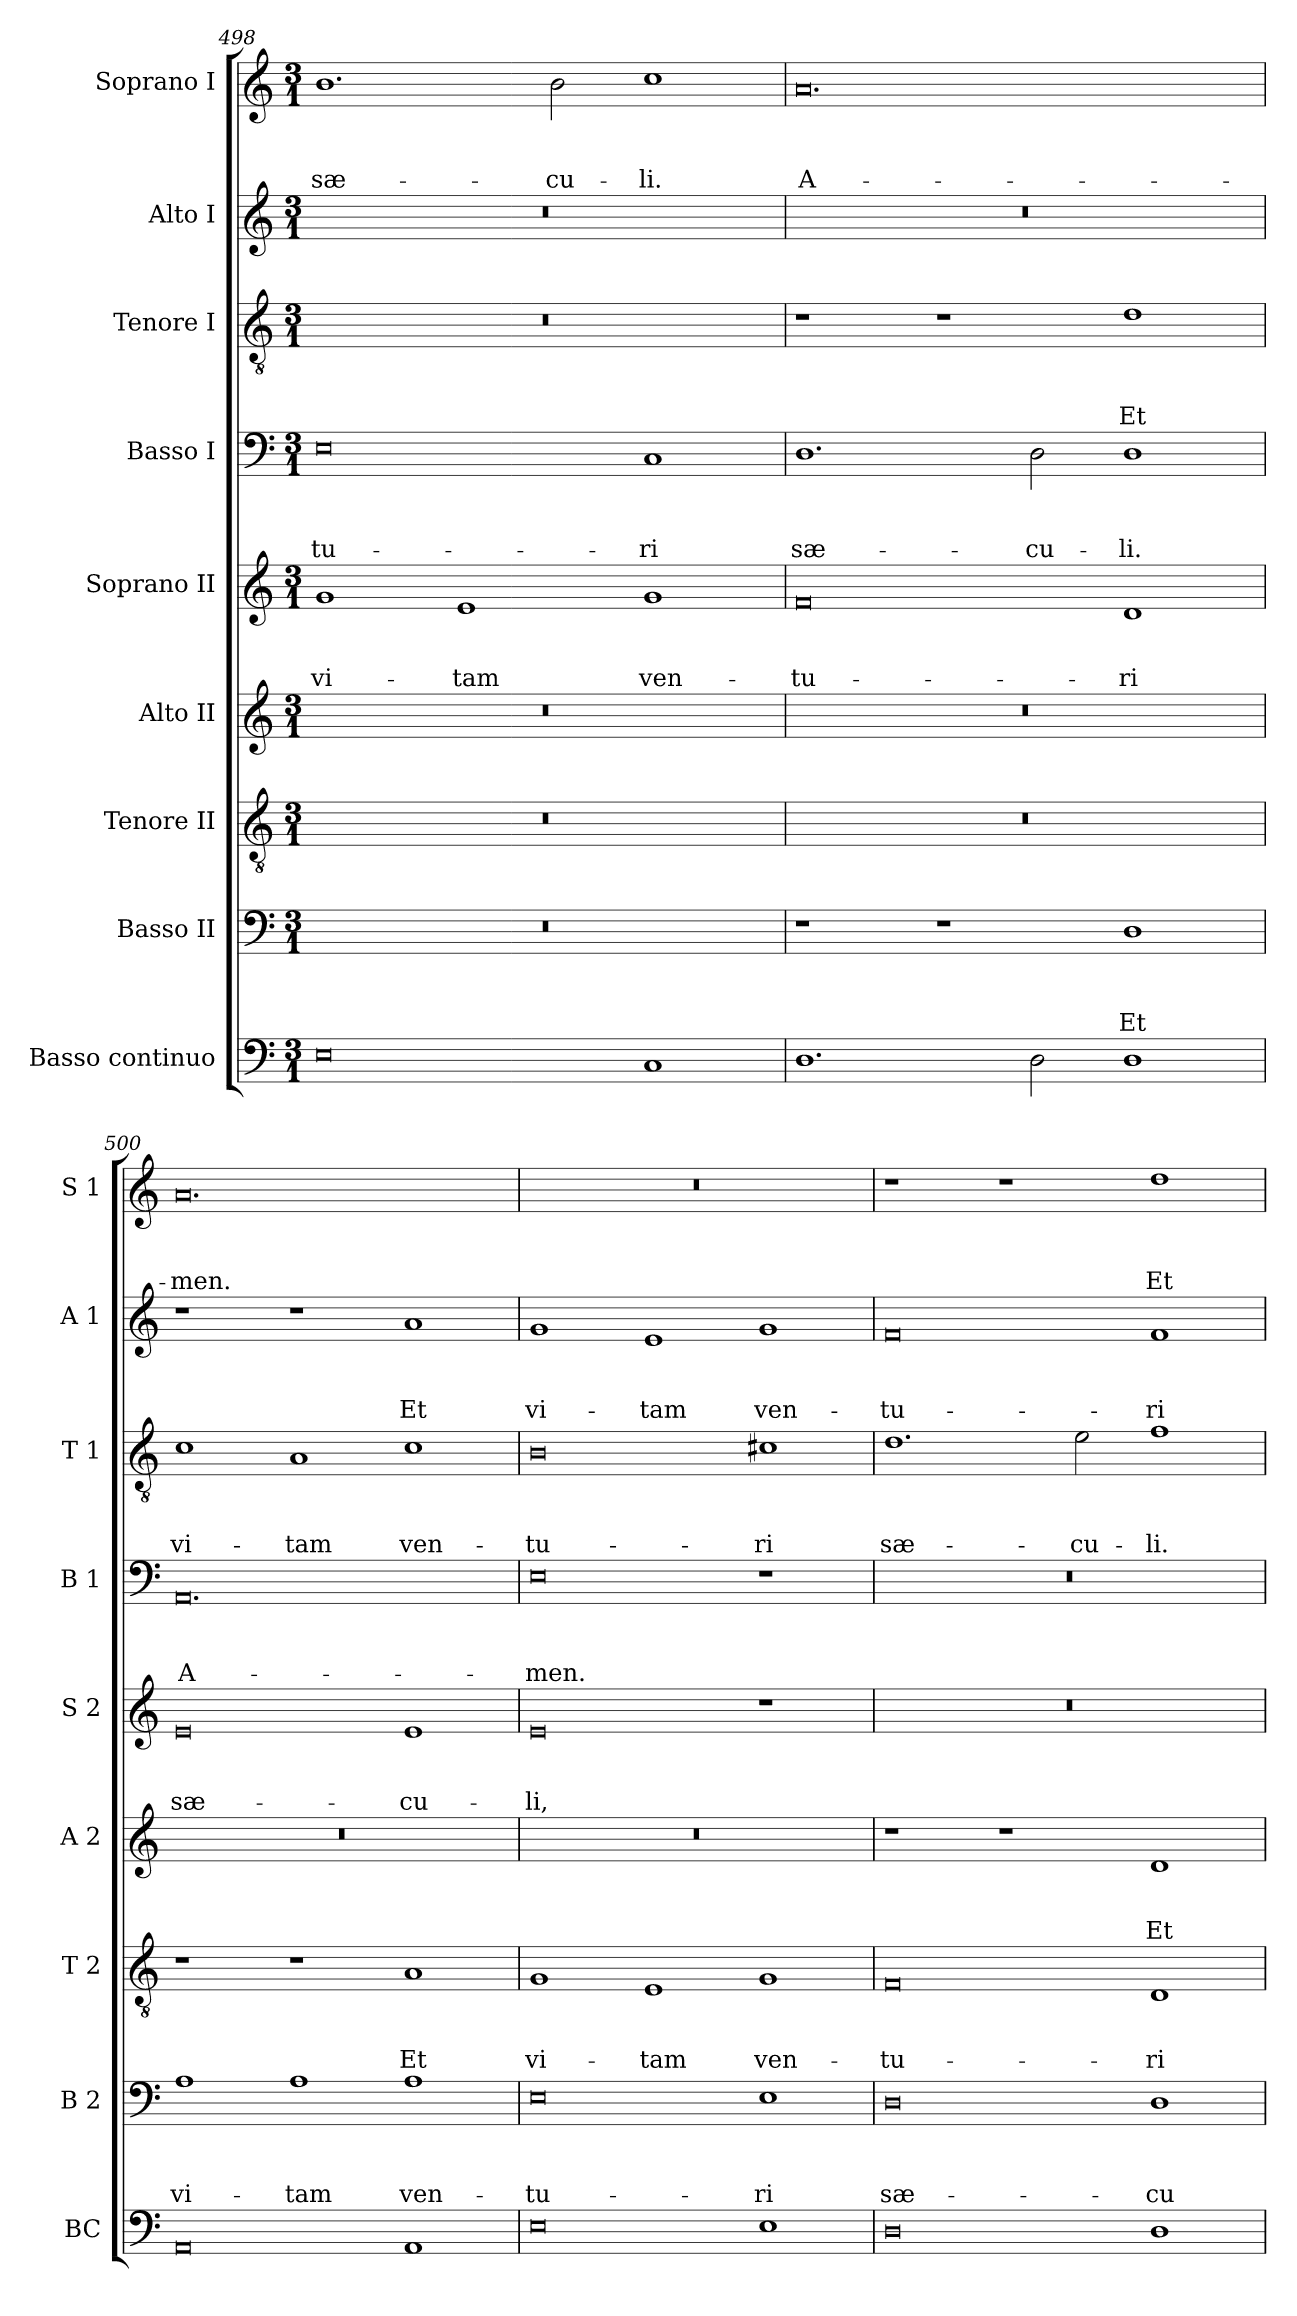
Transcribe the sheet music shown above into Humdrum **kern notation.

**kern	**kern	**text	**text	**text	**kern	**text	**text	**text	**kern	**text	**text	**text	**kern	**text	**text	**text	**kern	**text	**text	**text	**kern	**text	**text	**text	**kern	**text	**text	**text	**kern	**text	**text	**text
*part9	*part8	*part8	*part8	*part8	*part7	*part7	*part7	*part7	*part6	*part6	*part6	*part6	*part5	*part5	*part5	*part5	*part4	*part4	*part4	*part4	*part3	*part3	*part3	*part3	*part2	*part2	*part2	*part2	*part1	*part1	*part1	*part1
*staff9	*staff8	*staff8	*staff8	*staff8	*staff7	*staff7	*staff7	*staff7	*staff6	*staff6	*staff6	*staff6	*staff5	*staff5	*staff5	*staff5	*staff4	*staff4	*staff4	*staff4	*staff3	*staff3	*staff3	*staff3	*staff2	*staff2	*staff2	*staff2	*staff1	*staff1	*staff1	*staff1
*I"Basso continuo	*I"Basso II	*	*	*	*I"Tenore II	*	*	*	*I"Alto II	*	*	*	*I"Soprano II	*	*	*	*I"Basso I	*	*	*	*I"Tenore I	*	*	*	*I"Alto I	*	*	*	*I"Soprano I	*	*	*
*I'BC	*I'B 2	*	*	*	*I'T 2	*	*	*	*I'A 2	*	*	*	*I'S 2	*	*	*	*I'B 1	*	*	*	*I'T 1	*	*	*	*I'A 1	*	*	*	*I'S 1	*	*	*
*clefF4	*clefF4	*	*	*	*clefGv2	*	*	*	*clefG2	*	*	*	*clefG2	*	*	*	*clefF4	*	*	*	*clefGv2	*	*	*	*clefG2	*	*	*	*clefG2	*	*	*
*k[]	*k[]	*	*	*	*k[]	*	*	*	*k[]	*	*	*	*k[]	*	*	*	*k[]	*	*	*	*k[]	*	*	*	*k[]	*	*	*	*k[]	*	*	*
*C:	*C:	*	*	*	*C:	*	*	*	*C:	*	*	*	*C:	*	*	*	*C:	*	*	*	*C:	*	*	*	*C:	*	*	*	*C:	*	*	*
*M3/1	*M3/1	*	*	*	*M3/1	*	*	*	*M3/1	*	*	*	*M3/1	*	*	*	*M3/1	*	*	*	*M3/1	*	*	*	*M3/1	*	*	*	*M3/1	*	*	*
=498	=498	=498	=498	=498	=498	=498	=498	=498	=498	=498	=498	=498	=498	=498	=498	=498	=498	=498	=498	=498	=498	=498	=498	=498	=498	=498	=498	=498	=498	=498	=498	=498
!	!	!	!	!	!	!	!	!	!	!	!	!	!	!	!	!LO:LY:b	!	!	!	!LO:LY:b	!	!	!	!	!	!	!	!	!	!	!	!LO:LY:b
0E	0.r	.	.	.	0.r	.	.	.	0.r	.	.	.	1g	.	.	vi-	0E	.	.	-tu-	0.r	.	.	.	0.r	.	.	.	1.b	.	.	sæ-
!	!	!	!	!	!	!	!	!	!	!	!	!	!	!	!	!LO:LY:b	!	!	!	!	!	!	!	!	!	!	!	!	!	!	!	!
.	.	.	.	.	.	.	.	.	.	.	.	.	1e	.	.	-tam	.	.	.	.	.	.	.	.	.	.	.	.	.	.	.	.
!	!	!	!	!	!	!	!	!	!	!	!	!	!	!	!	!	!	!	!	!	!	!	!	!	!	!	!	!	!	!	!	!LO:LY:b
.	.	.	.	.	.	.	.	.	.	.	.	.	.	.	.	.	.	.	.	.	.	.	.	.	.	.	.	.	2b\	.	.	-cu-
!	!	!	!	!	!	!	!	!	!	!	!	!	!	!	!	!LO:LY:b	!	!	!	!LO:LY:b	!	!	!	!	!	!	!	!	!	!	!	!LO:LY:b
1C	.	.	.	.	.	.	.	.	.	.	.	.	1g	.	.	ven-	1C	.	.	-ri	.	.	.	.	.	.	.	.	1cc	.	.	-li.
=499	=499	=499	=499	=499	=499	=499	=499	=499	=499	=499	=499	=499	=499	=499	=499	=499	=499	=499	=499	=499	=499	=499	=499	=499	=499	=499	=499	=499	=499	=499	=499	=499
!	!	!	!	!	!	!	!	!	!	!	!	!	!	!	!	!LO:LY:b	!	!	!	!LO:LY:b	!	!	!	!	!	!	!	!	!	!	!	!LO:LY:b
1.D	1r	.	.	.	0.r	.	.	.	0.r	.	.	.	0f	.	.	-tu-	1.D	.	.	sæ-	1r	.	.	.	0.r	.	.	.	0.a	.	.	A-
.	1r	.	.	.	.	.	.	.	.	.	.	.	.	.	.	.	.	.	.	.	1r	.	.	.	.	.	.	.	.	.	.	.
!	!	!	!	!	!	!	!	!	!	!	!	!	!	!	!	!	!	!	!	!LO:LY:b	!	!	!	!	!	!	!	!	!	!	!	!
2D\	.	.	.	.	.	.	.	.	.	.	.	.	.	.	.	.	2D\	.	.	-cu-	.	.	.	.	.	.	.	.	.	.	.	.
!	!	!	!	!LO:LY:b	!	!	!	!	!	!	!	!	!	!	!	!LO:LY:b	!	!	!	!LO:LY:b	!	!	!	!LO:LY:b	!	!	!	!	!	!	!	!
1D	1D	.	.	Et	.	.	.	.	.	.	.	.	1d	.	.	-ri	1D	.	.	-li.	1d	.	.	Et	.	.	.	.	.	.	.	.
=500	=500	=500	=500	=500	=500	=500	=500	=500	=500	=500	=500	=500	=500	=500	=500	=500	=500	=500	=500	=500	=500	=500	=500	=500	=500	=500	=500	=500	=500	=500	=500	=500
!	!	!	!	!LO:LY:b	!	!	!	!	!	!	!	!	!	!	!	!LO:LY:b	!	!	!	!LO:LY:b	!	!	!	!LO:LY:b	!	!	!	!	!	!	!	!LO:LY:b
0AA	1A	.	.	vi-	1r	.	.	.	0.r	.	.	.	0e	.	.	sæ-	0.AA	.	.	A-	1c	.	.	vi-	1r	.	.	.	0.a	.	.	-men.
!	!	!	!	!LO:LY:b	!	!	!	!	!	!	!	!	!	!	!	!	!	!	!	!	!	!	!	!LO:LY:b	!	!	!	!	!	!	!	!
.	1A	.	.	-tam	1r	.	.	.	.	.	.	.	.	.	.	.	.	.	.	.	1A	.	.	-tam	1r	.	.	.	.	.	.	.
!	!	!	!	!LO:LY:b	!	!	!	!LO:LY:b	!	!	!	!	!	!	!	!LO:LY:b	!	!	!	!	!	!	!	!LO:LY:b	!	!	!	!LO:LY:b	!	!	!	!
1AA	1A	.	.	ven-	1A	.	.	Et	.	.	.	.	1e	.	.	-cu-	.	.	.	.	1c	.	.	ven-	1a	.	.	Et	.	.	.	.
=501	=501	=501	=501	=501	=501	=501	=501	=501	=501	=501	=501	=501	=501	=501	=501	=501	=501	=501	=501	=501	=501	=501	=501	=501	=501	=501	=501	=501	=501	=501	=501	=501
!	!	!	!	!LO:LY:b	!	!	!	!LO:LY:b	!	!	!	!	!	!	!	!LO:LY:b	!	!	!	!LO:LY:b	!	!	!	!LO:LY:b	!	!	!	!LO:LY:b	!	!	!	!
0E	0E	.	.	-tu-	1G	.	.	vi-	0.r	.	.	.	0e	.	.	-li,	0E	.	.	-men.	0B	.	.	-tu-	1g	.	.	vi-	0.r	.	.	.
!	!	!	!	!	!	!	!	!LO:LY:b	!	!	!	!	!	!	!	!	!	!	!	!	!	!	!	!	!	!	!	!LO:LY:b	!	!	!	!
.	.	.	.	.	1E	.	.	-tam	.	.	.	.	.	.	.	.	.	.	.	.	.	.	.	.	1e	.	.	-tam	.	.	.	.
!	!	!	!	!LO:LY:b	!	!	!	!LO:LY:b	!	!	!	!	!	!	!	!	!	!	!	!	!	!	!	!LO:LY:b	!	!	!	!LO:LY:b	!	!	!	!
1E	1E	.	.	-ri	1G	.	.	ven-	.	.	.	.	1r	.	.	.	1r	.	.	.	1c#X	.	.	-ri	1g	.	.	ven-	.	.	.	.
!!LO:PB:g=z
=502	=502	=502	=502	=502	=502	=502	=502	=502	=502	=502	=502	=502	=502	=502	=502	=502	=502	=502	=502	=502	=502	=502	=502	=502	=502	=502	=502	=502	=502	=502	=502	=502
!	!	!	!	!LO:LY:b	!	!	!	!LO:LY:b	!	!	!	!	!	!	!	!	!	!	!	!	!	!	!	!LO:LY:b	!	!	!	!LO:LY:b	!	!	!	!
0D	0D	.	.	sæ-	0F	.	.	-tu-	1r	.	.	.	0.r	.	.	.	0.r	.	.	.	1.d	.	.	sæ-	0f	.	.	-tu-	1r	.	.	.
.	.	.	.	.	.	.	.	.	1r	.	.	.	.	.	.	.	.	.	.	.	.	.	.	.	.	.	.	.	1r	.	.	.
!	!	!	!	!	!	!	!	!	!	!	!	!	!	!	!	!	!	!	!	!	!	!	!	!LO:LY:b	!	!	!	!	!	!	!	!
.	.	.	.	.	.	.	.	.	.	.	.	.	.	.	.	.	.	.	.	.	2e\	.	.	-cu-	.	.	.	.	.	.	.	.
!	!	!	!	!LO:LY:b	!	!	!	!LO:LY:b	!	!	!	!LO:LY:b	!	!	!	!	!	!	!	!	!	!	!	!LO:LY:b	!	!	!	!LO:LY:b	!	!	!	!LO:LY:b
1D	1D	.	.	-cu-	1D	.	.	-ri	1d	.	.	Et	.	.	.	.	.	.	.	.	1f	.	.	-li.	1f	.	.	-ri	1dd	.	.	Et
=	=	=	=	=	=	=	=	=	=	=	=	=	=	=	=	=	=	=	=	=	=	=	=	=	=	=	=	=	=	=	=	=
*-	*-	*-	*-	*-	*-	*-	*-	*-	*-	*-	*-	*-	*-	*-	*-	*-	*-	*-	*-	*-	*-	*-	*-	*-	*-	*-	*-	*-	*-	*-	*-	*-
